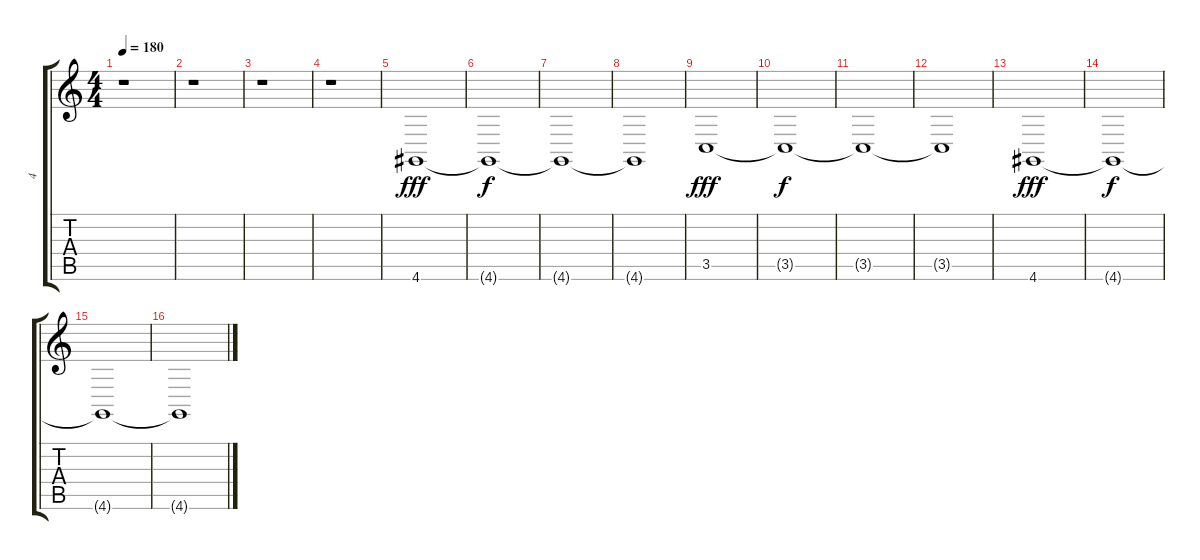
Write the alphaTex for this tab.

\track ("4" "4") {instrument trombone}
\staff {score tabs}
\tuning (E4 B3 G3 D3 A2 E2) {hide}
\ts (4 4)
\tempo 180
\clef g2
\ks c
r.1{dy fff} |
r.1 |
r.1 |
r.1 |
4.6.1 |
4.6{t}.1{dy f} |
4.6{t}.1 |
4.6{t}.1 |
3.5.1{dy fff} |
3.5{t}.1{dy f} |
3.5{t}.1 |
3.5{t}.1 |
4.6.1{dy fff} |
4.6{t}.1{dy f} |
4.6{t}.1 |
4.6{t}.1
